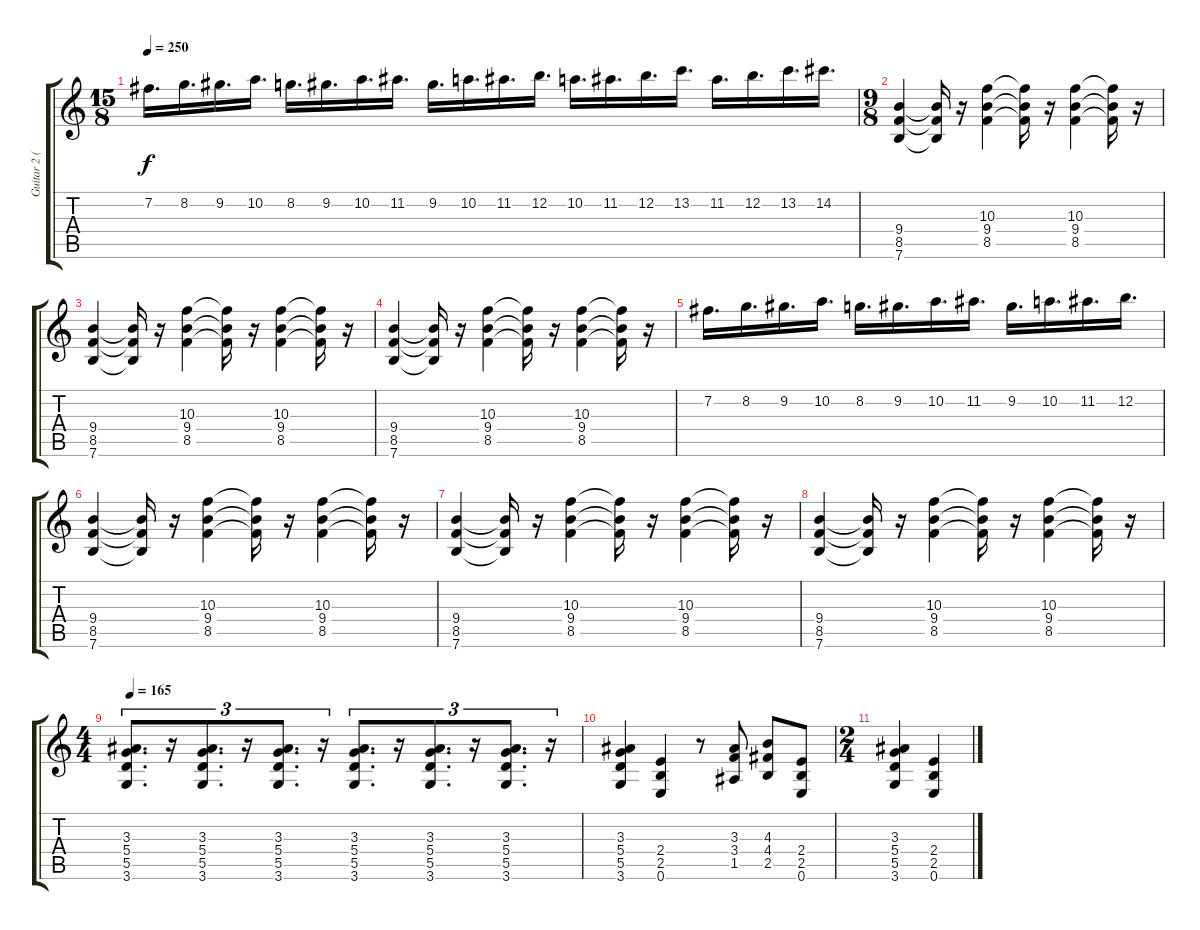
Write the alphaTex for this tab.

\track ("Guitar 2 (left)" "Guitar 2 (") {instrument distortionguitar}
\staff {score tabs}
\tuning (E4 B3 G3 D3 A2 E2) {hide}
\ts (15 8)
\tempo 250
\clef g2
\ks c
7.2.16{d dy f} 8.2.16{d} 9.2.16{d} 10.2.16{d} 8.2.16{d} 9.2.16{d} 10.2.16{d} 11.2.16{d} 9.2.16{d} 10.2.16{d} 11.2.16{d} 12.2.16{d} 10.2.16{d} 11.2.16{d} 12.2.16{d} 13.2.16{d} 11.2.16{d} 12.2.16{d} 13.2.16{d} 14.2.16{d} |
\ts (9 8)
(9.4 8.5 7.6).4 (9.4{t} 8.5{t} 7.6{t}).16 r.16 (10.3 9.4 8.5).4 (10.3{t} 9.4{t} 8.5{t}).16 r.16 (10.3 9.4 8.5).4 (10.3{t} 9.4{t} 8.5{t}).16 r.16 |
(9.4 8.5 7.6).4 (9.4{t} 8.5{t} 7.6{t}).16 r.16 (10.3 9.4 8.5).4 (10.3{t} 9.4{t} 8.5{t}).16 r.16 (10.3 9.4 8.5).4 (10.3{t} 9.4{t} 8.5{t}).16 r.16 |
(9.4 8.5 7.6).4 (9.4{t} 8.5{t} 7.6{t}).16 r.16 (10.3 9.4 8.5).4 (10.3{t} 9.4{t} 8.5{t}).16 r.16 (10.3 9.4 8.5).4 (10.3{t} 9.4{t} 8.5{t}).16 r.16 |
7.2.16{d} 8.2.16{d} 9.2.16{d} 10.2.16{d} 8.2.16{d} 9.2.16{d} 10.2.16{d} 11.2.16{d} 9.2.16{d} 10.2.16{d} 11.2.16{d} 12.2.16{d} |
(9.4 8.5 7.6).4 (9.4{t} 8.5{t} 7.6{t}).16 r.16 (10.3 9.4 8.5).4 (10.3{t} 9.4{t} 8.5{t}).16 r.16 (10.3 9.4 8.5).4 (10.3{t} 9.4{t} 8.5{t}).16 r.16 |
(9.4 8.5 7.6).4 (9.4{t} 8.5{t} 7.6{t}).16 r.16 (10.3 9.4 8.5).4 (10.3{t} 9.4{t} 8.5{t}).16 r.16 (10.3 9.4 8.5).4 (10.3{t} 9.4{t} 8.5{t}).16 r.16 |
(9.4 8.5 7.6).4 (9.4{t} 8.5{t} 7.6{t}).16 r.16 (10.3 9.4 8.5).4 (10.3{t} 9.4{t} 8.5{t}).16 r.16 (10.3 9.4 8.5).4 (10.3{t} 9.4{t} 8.5{t}).16 r.16 |
\ts (4 4)
\tempo 165
(3.3 5.4 5.5 3.6).8{d tu (3 2)} r.16{tu (3 2)} (3.3 5.4 5.5 3.6).8{d tu (3 2)} r.16{tu (3 2)} (3.3 5.4 5.5 3.6).8{d tu (3 2)} r.16{tu (3 2)} (3.3 5.4 5.5 3.6).8{d tu (3 2)} r.16{tu (3 2)} (3.3 5.4 5.5 3.6).8{d tu (3 2)} r.16{tu (3 2)} (3.3 5.4 5.5 3.6).8{d tu (3 2)} r.16{tu (3 2)} |
(3.3 5.4 5.5 3.6).4 (2.4 2.5 0.6).4 r.8 (3.3 3.4 1.5).8 (4.3 4.4 2.5).8 (2.4 2.5 0.6).8 |
\ts (2 4)
(3.3 5.4 5.5 3.6).4 (2.4 2.5 0.6).4
